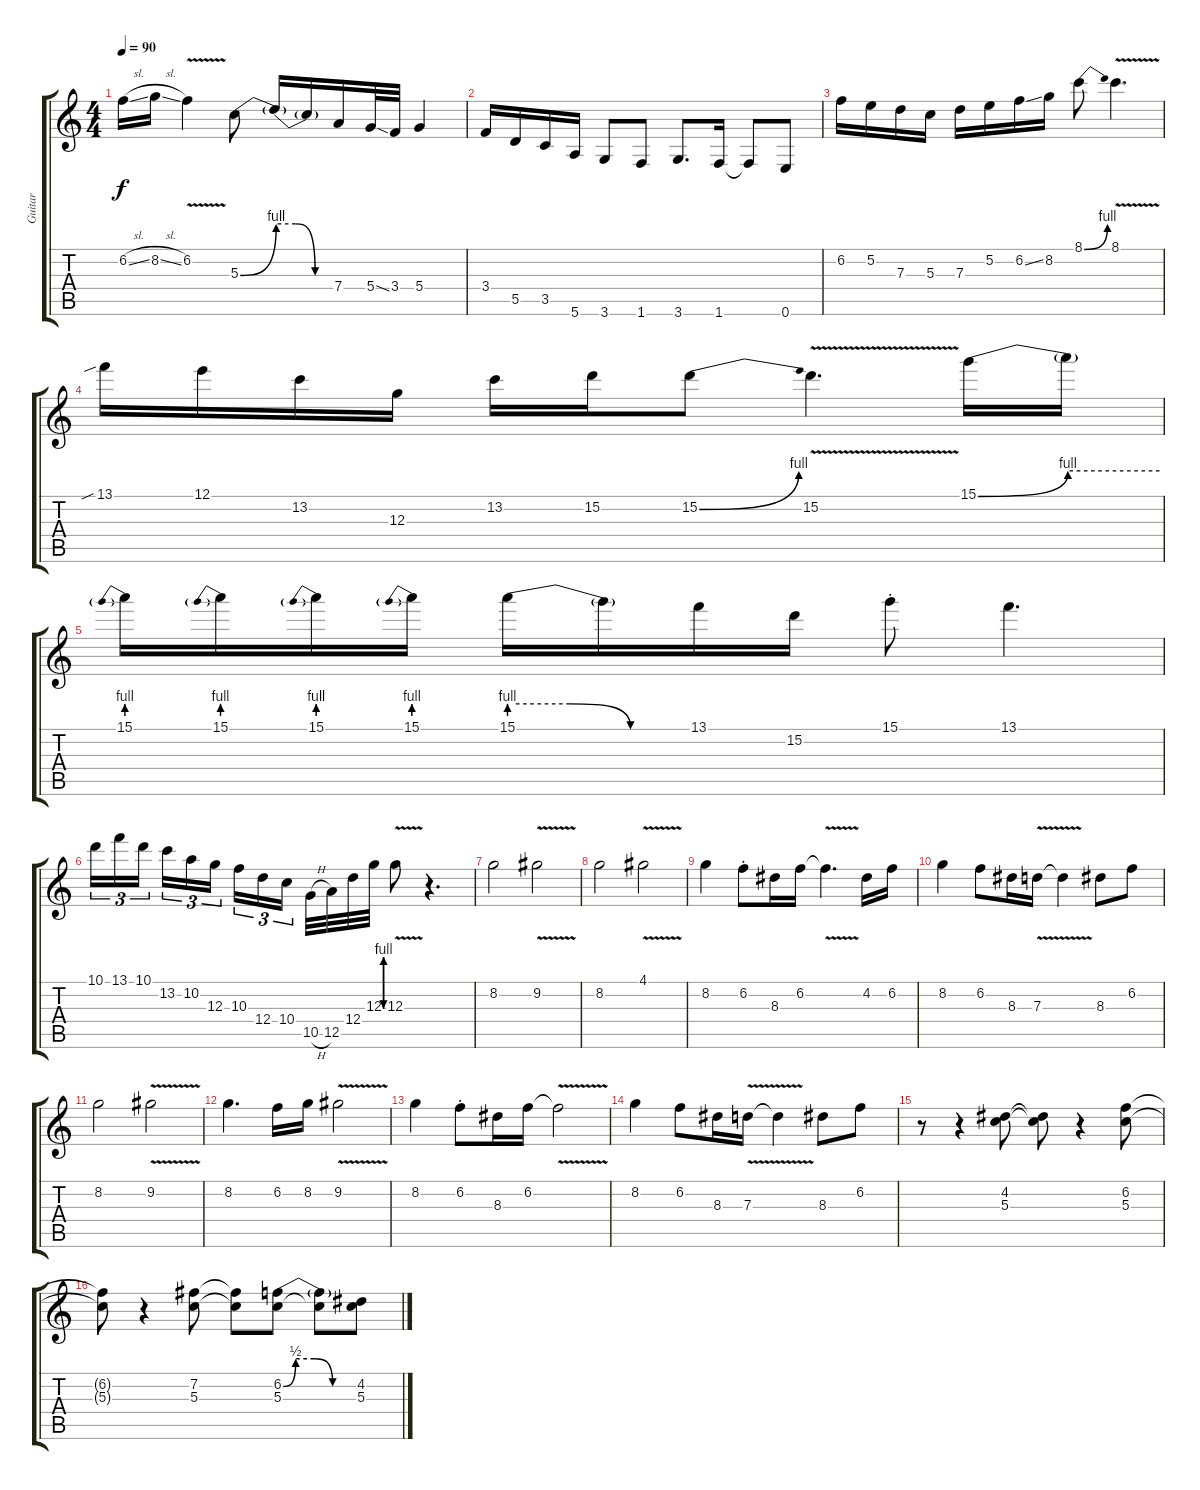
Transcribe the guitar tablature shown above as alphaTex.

\track ("Guitar" "Guitar") {instrument distortionguitar}
\staff {score tabs}
\tuning (E4 B3 G3 D3 A2 E2) {hide}
\ts (4 4)
\tempo 90
\clef g2
\ks c
6.2{sl}.16{dy f} 8.2{sl}.16 6.2{v}.4 5.3{be (bend 0 0 60 4)}.8 5.3{be (custom 0 4 20 4 40 0 60 0) t}.16 5.3{t}.16 7.4.16 5.4{ss}.32 3.4.32 5.4.4 |
3.4.16 5.5.16 3.5.16 5.6.16 3.6.8 1.6.8 3.6.8{d} 1.6.16 1.6{t}.8 0.6.8 |
6.2.16 5.2.16 7.3.16 5.3.16 7.3.16 5.2.16 6.2{ss}.16 8.2.16 8.1{be (bend 0 0 60 4)}.8 8.1{v}.4{d} |
13.1{sib}.16 12.1.16 13.2.16 12.3.16 13.2.16 15.2.16 15.2{be (bend 0 0 60 4)}.8 15.2{v}.4{d} 15.1{be (bend 0 0 60 4)}.16 15.1{be (hold 0 4 60 4) t}.16 |
15.1{be (prebend 0 4 60 4)}.16 15.1{be (prebend 0 4 60 4)}.16 15.1{be (prebend 0 4 60 4)}.16 15.1{be (prebend 0 4 60 4)}.16 15.1{be (custom 0 4 20 4 40 0 60 0)}.16 15.1{t}.16 13.1.16 15.2.16 15.1{st}.8 13.1.4{d} |
10.1.16{tu (3 2)} 13.1.16{tu (3 2)} 10.1.16{tu (3 2) beam splitsecondary} 13.2.16{tu (3 2)} 10.2.16{tu (3 2)} 12.3.16{tu (3 2)} 10.3.16{tu (3 2)} 12.4.16{tu (3 2)} 10.4.16{tu (3 2) beam splitsecondary} 10.5{h}.32 12.5.32 12.4.32 12.3{be (custom 0 0 10 4 25 4 40 0 60 0)}.32 12.3{v}.8 r.4{d} |
8.2.2 9.2{v}.2 |
8.2.2 4.1{v}.2 |
8.2.4 6.2{st}.8 8.3.16 6.2.16 6.2{v t}.4{d} 4.2.16 6.2.16 |
8.2.4 6.2.8 8.3.16 7.3{v}.16 7.3{v t}.4 8.3.8 6.2.8 |
8.2.2 9.2{v}.2 |
8.2.4{d} 6.2.16 8.2.16 9.2{v}.2 |
8.2.4 6.2{st}.8 8.3.16 6.2.16 6.2{v t}.2 |
8.2.4 6.2.8 8.3.16 7.3{v}.16 7.3{v t}.4 8.3.8 6.2.8 |
r.8 r.4 (4.2 5.3).8 (4.2{t} 5.3{t}).8 r.4 (6.2 5.3).8 |
(6.2{t} 5.3{t}).8 r.4 (7.2 5.3).8 (7.2{t} 5.3{t}).8 (6.2{be (custom 0 0 10 2 25 2 40 0 60 0)} 5.3).8 (6.2{t} 5.3{t}).8 (4.2 5.3).8
